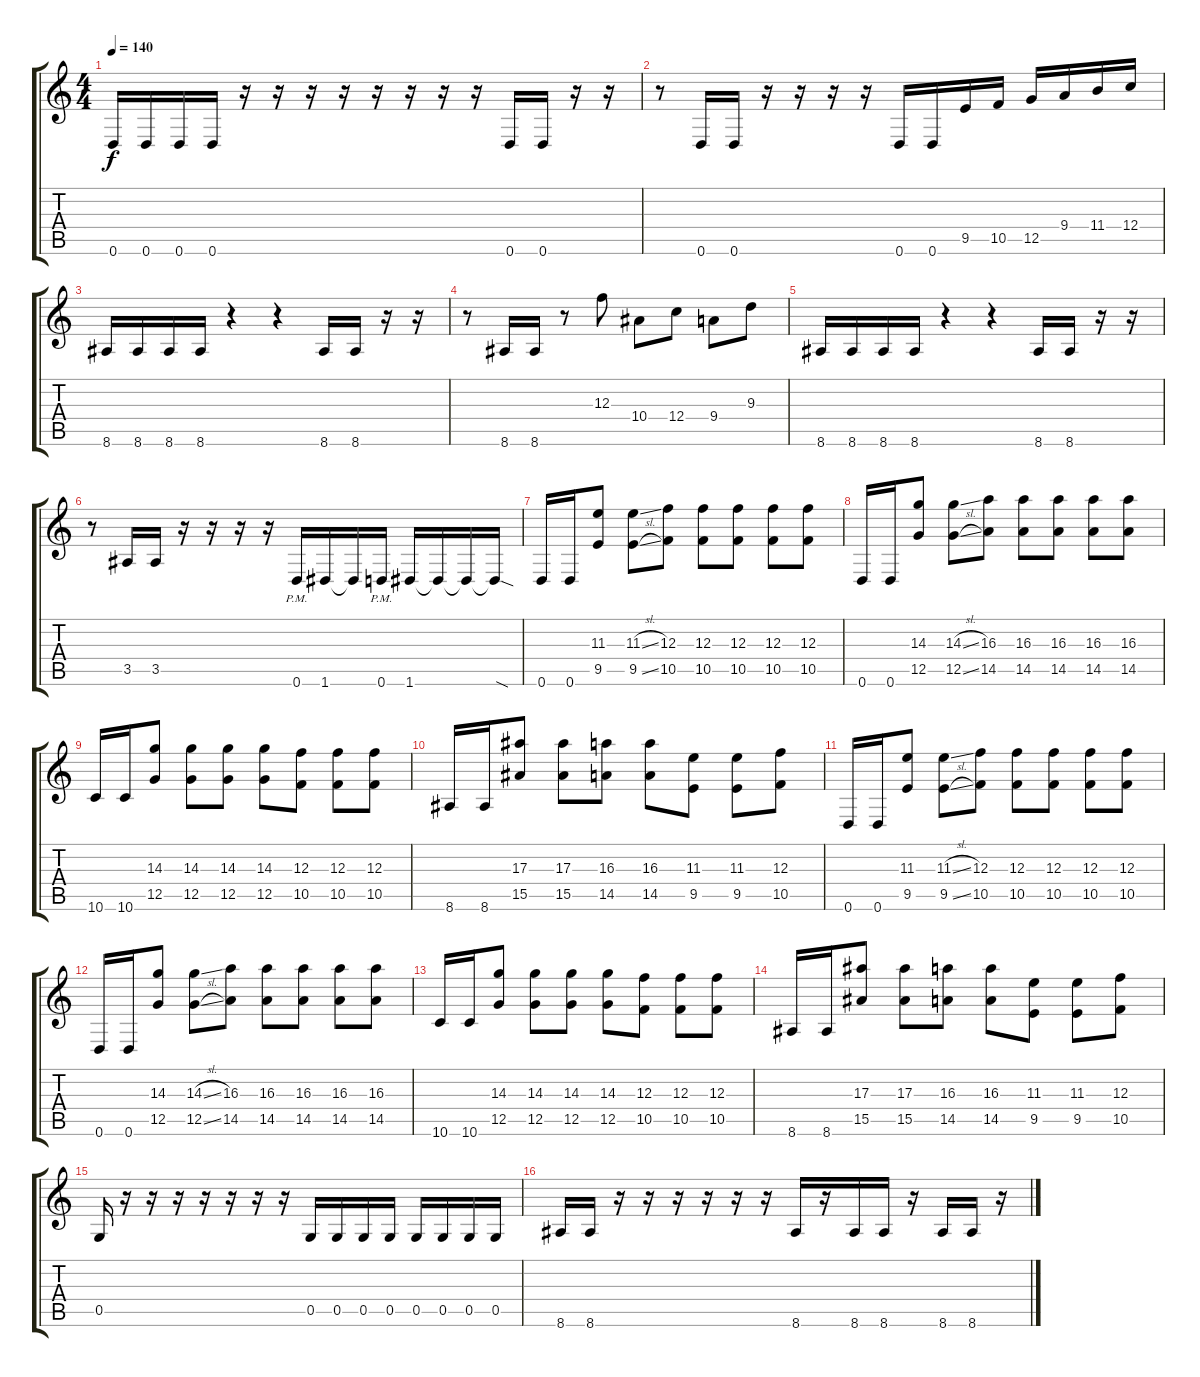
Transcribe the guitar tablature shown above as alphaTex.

\track "" {instrument distortionguitar}
\staff {score tabs}
\tuning (D4 A3 F3 C3 G2 D2) {hide}
\ts (4 4)
\tempo 140
\clef g2
\ks c
0.6.16{dy f} 0.6.16 0.6.16 0.6.16 r.16 r.16 r.16 r.16 r.16 r.16 r.16 r.16 0.6.16 0.6.16 r.16 r.16 |
r.8 0.6.16 0.6.16 r.16 r.16 r.16 r.16 0.6.16 0.6.16 9.5.16 10.5.16 12.5.16 9.4.16 11.4.16 12.4.16 |
8.6.16 8.6.16 8.6.16 8.6.16 r.4 r.4 8.6.16 8.6.16 r.16 r.16 |
r.8 8.6.16 8.6.16 r.8 12.3.8 10.4.8 12.4.8 9.4.8 9.3.8 |
8.6.16 8.6.16 8.6.16 8.6.16 r.4 r.4 8.6.16 8.6.16 r.16 r.16 |
r.8 3.5.16 3.5.16 r.16 r.16 r.16 r.16 0.6{pm}.16 1.6.16 1.6{t}.16 0.6{pm}.16 1.6.16 1.6{t}.16 1.6{t}.16 1.6{sod t}.16 |
0.6.16 0.6.16 (11.3 9.5).8 (11.3{sl} 9.5{sl}).8 (12.3 10.5).8 (12.3 10.5).8 (12.3 10.5).8 (12.3 10.5).8 (12.3 10.5).8 |
0.6.16 0.6.16 (14.3 12.5).8 (14.3{sl} 12.5{sl}).8 (16.3 14.5).8 (16.3 14.5).8 (16.3 14.5).8 (16.3 14.5).8 (16.3 14.5).8 |
10.6.16 10.6.16 (14.3 12.5).8 (14.3 12.5).8 (14.3 12.5).8 (14.3 12.5).8 (12.3 10.5).8 (12.3 10.5).8 (12.3 10.5).8 |
8.6.16 8.6.16 (17.3 15.5).8 (17.3 15.5).8 (16.3 14.5).8 (16.3 14.5).8 (11.3 9.5).8 (11.3 9.5).8 (12.3 10.5).8 |
0.6.16 0.6.16 (11.3 9.5).8 (11.3{sl} 9.5{sl}).8 (12.3 10.5).8 (12.3 10.5).8 (12.3 10.5).8 (12.3 10.5).8 (12.3 10.5).8 |
0.6.16 0.6.16 (14.3 12.5).8 (14.3{sl} 12.5{sl}).8 (16.3 14.5).8 (16.3 14.5).8 (16.3 14.5).8 (16.3 14.5).8 (16.3 14.5).8 |
10.6.16 10.6.16 (14.3 12.5).8 (14.3 12.5).8 (14.3 12.5).8 (14.3 12.5).8 (12.3 10.5).8 (12.3 10.5).8 (12.3 10.5).8 |
8.6.16 8.6.16 (17.3 15.5).8 (17.3 15.5).8 (16.3 14.5).8 (16.3 14.5).8 (11.3 9.5).8 (11.3 9.5).8 (12.3 10.5).8 |
0.5.16{volume 14} r.16 r.16 r.16 r.16 r.16 r.16 r.16 0.5.16 0.5.16 0.5.16 0.5.16 0.5.16 0.5.16 0.5.16 0.5.16 |
8.6.16 8.6.16 r.16 r.16 r.16 r.16 r.16 r.16 8.6.16 r.16 8.6.16 8.6.16 r.16 8.6.16 8.6.16 r.16
